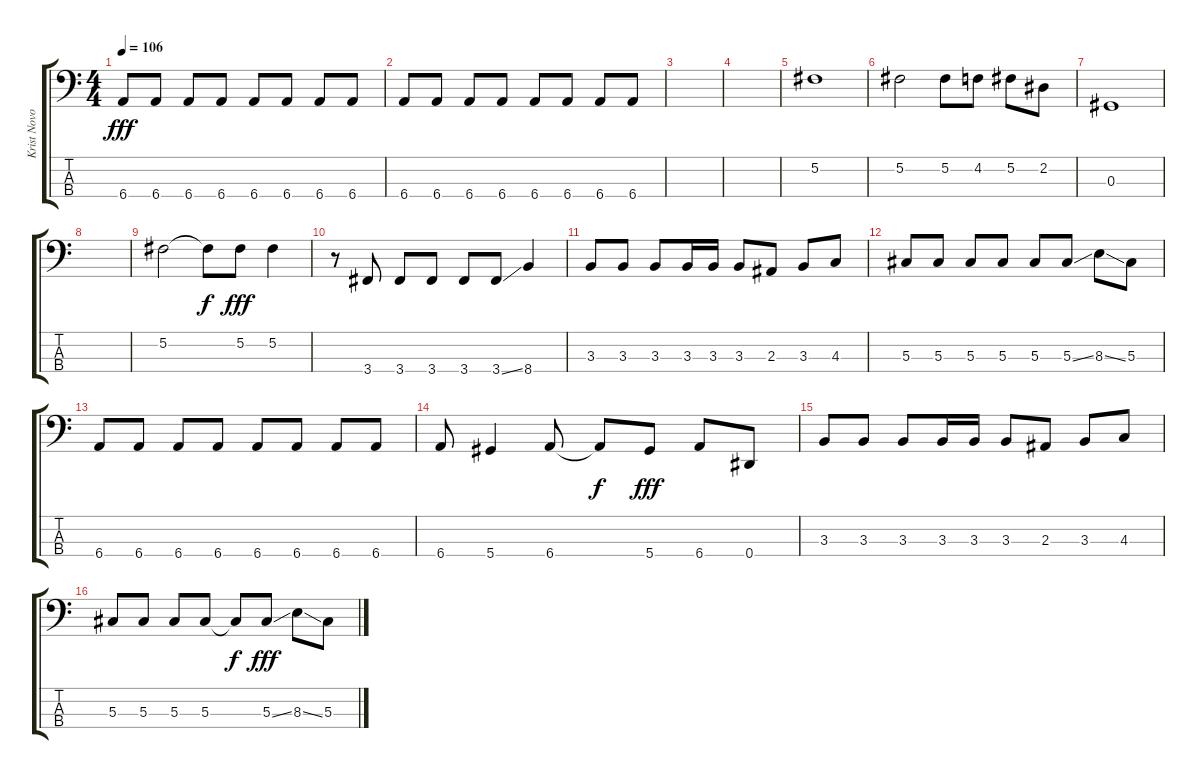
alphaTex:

\track ("Krist Novoselic and His Beard" "Krist Novo") {instrument electricbasspick}
\staff {score tabs}
\tuning (Gb2 Db2 Ab1 Eb1) {hide}
\ts (4 4)
\tempo 106
\clef f4
\ks c
6.4.8{dy fff} 6.4.8 6.4.8 6.4.8 6.4.8 6.4.8 6.4.8 6.4.8 |
6.4.8 6.4.8 6.4.8 6.4.8 6.4.8 6.4.8 6.4.8 6.4.8 |
|
|
5.2.1 |
5.2.2 5.2.8 4.2.8 5.2.8 2.2.8 |
0.3.1 |
|
5.2.2 5.2{t}.8{dy f} 5.2.8{dy fff} 5.2.4 |
r.8 3.4.8 3.4.8 3.4.8 3.4.8 3.4{ss}.8 8.4.4 |
3.3.8 3.3.8 3.3.8 3.3.16 3.3.16 3.3.8 2.3.8 3.3.8 4.3.8 |
5.3.8 5.3.8 5.3.8 5.3.8 5.3.8 5.3{ss}.8 8.3{ss}.8 5.3.8 |
6.4.8 6.4.8 6.4.8 6.4.8 6.4.8 6.4.8 6.4.8 6.4.8 |
6.4.8 5.4.4 6.4.8 6.4{t}.8{dy f} 5.4.8{dy fff} 6.4.8 0.4.8 |
3.3.8 3.3.8 3.3.8 3.3.16 3.3.16 3.3.8 2.3.8 3.3.8 4.3.8 |
5.3.8 5.3.8 5.3.8 5.3.8 5.3{t}.8{dy f} 5.3{ss}.8{dy fff} 8.3{ss}.8 5.3.8
